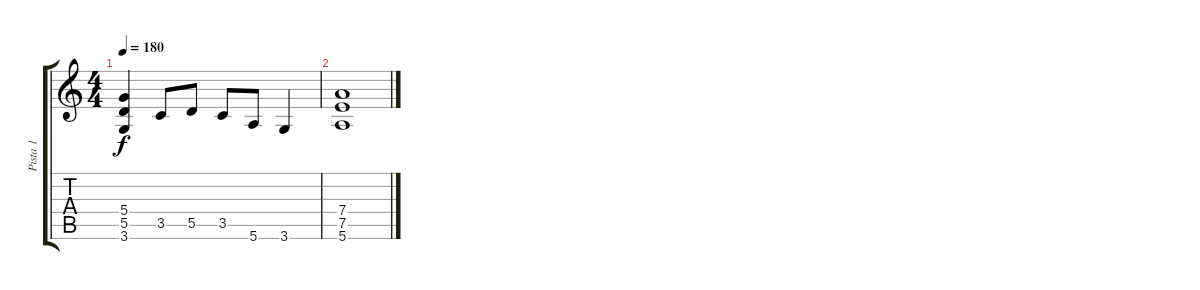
\track ("Pista 1" "Pista 1") {instrument distortionguitar}
\staff {score tabs}
\tuning (E4 B3 G3 D3 A2 E2) {hide}
\ts (4 4)
\tempo 180
\clef g2
\ks c
(5.4{t} 5.5{t} 3.6{t}).4{dy f} 3.5.8 5.5.8 3.5.8 5.6.8 3.6.4 |
(7.4 7.5 5.6).1
